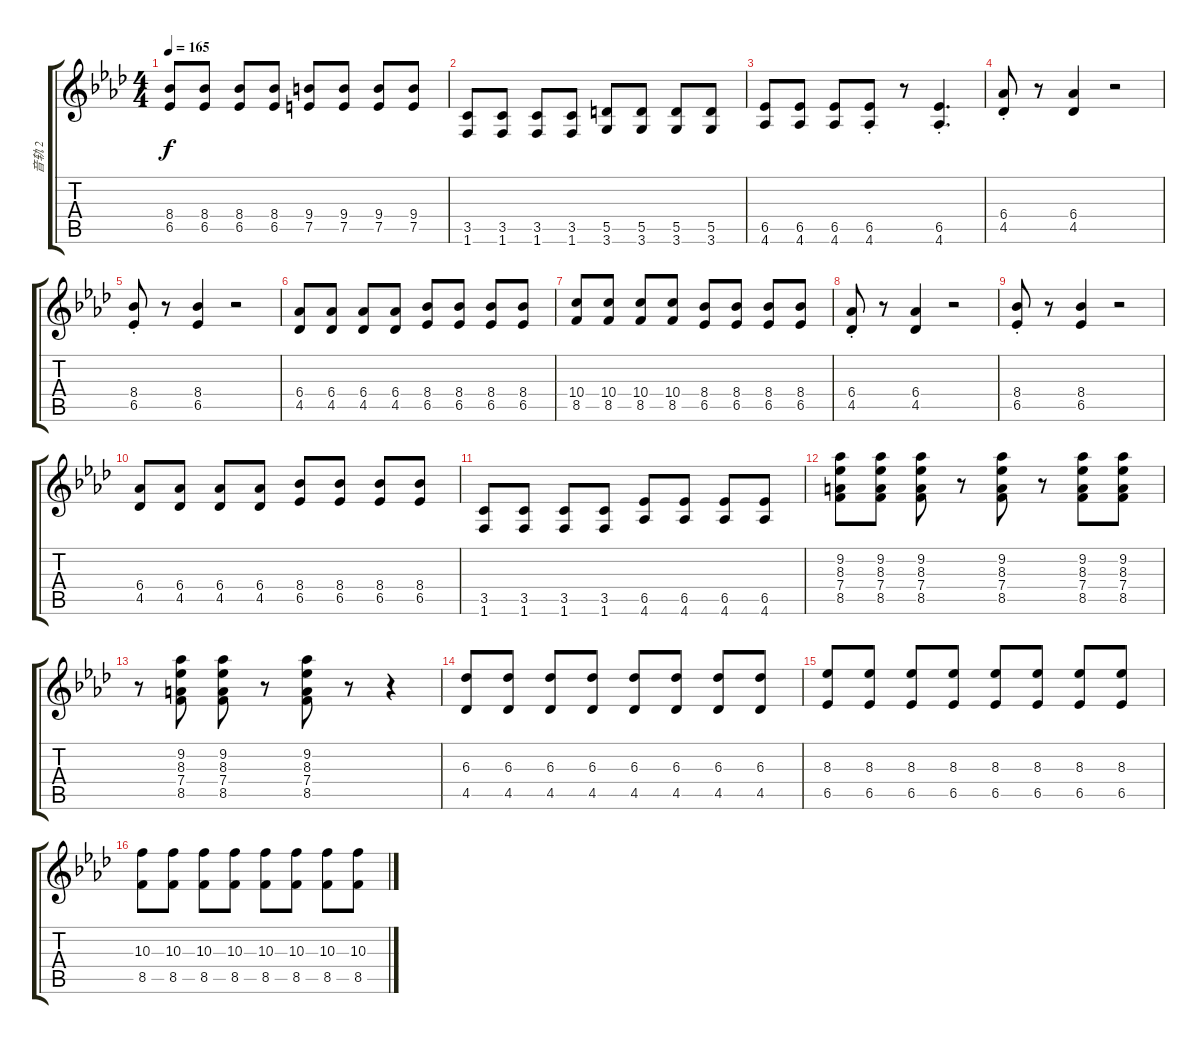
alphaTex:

\track ("音轨 2" "音轨 2") {instrument overdrivenguitar}
\staff {score tabs}
\tuning (E4 B3 G3 D3 A2 E2) {hide}
\ts (4 4)
\tempo 165
\clef g2
\ks ab
(8.4 6.5).8{dy f} (8.4 6.5).8 (8.4 6.5).8 (8.4 6.5).8 (9.4 7.5).8 (9.4 7.5).8 (9.4 7.5).8 (9.4 7.5).8 |
(3.5 1.6).8 (3.5 1.6).8 (3.5 1.6).8 (3.5 1.6).8 (5.5 3.6).8 (5.5 3.6).8 (5.5 3.6).8 (5.5 3.6).8 |
(6.5 4.6).8 (6.5 4.6).8 (6.5 4.6).8 (6.5{st} 4.6{st}).8 r.8 (6.5{st} 4.6{st}).4{d} |
(6.4{st} 4.5{st}).8 r.8 (6.4 4.5).4 r.2 |
(8.4{st} 6.5{st}).8 r.8 (8.4 6.5).4 r.2 |
(6.4 4.5).8 (6.4 4.5).8 (6.4 4.5).8 (6.4 4.5).8 (8.4 6.5).8 (8.4 6.5).8 (8.4 6.5).8 (8.4 6.5).8 |
(10.4 8.5).8 (10.4 8.5).8 (10.4 8.5).8 (10.4 8.5).8 (8.4 6.5).8 (8.4 6.5).8 (8.4 6.5).8 (8.4 6.5).8 |
(6.4{st} 4.5{st}).8 r.8 (6.4 4.5).4 r.2 |
(8.4{st} 6.5{st}).8 r.8 (8.4 6.5).4 r.2 |
(6.4 4.5).8 (6.4 4.5).8 (6.4 4.5).8 (6.4 4.5).8 (8.4 6.5).8 (8.4 6.5).8 (8.4 6.5).8 (8.4 6.5).8 |
(3.5 1.6).8 (3.5 1.6).8 (3.5 1.6).8 (3.5 1.6).8 (6.5 4.6).8 (6.5 4.6).8 (6.5 4.6).8 (6.5 4.6).8 |
(9.2 8.3 7.4 8.5).8 (9.2 8.3 7.4 8.5).8 (9.2 8.3 7.4 8.5).8 r.8 (9.2 8.3 7.4 8.5).8 r.8 (9.2 8.3 7.4 8.5).8 (9.2 8.3 7.4 8.5).8 |
r.8 (9.2 8.3 7.4 8.5).8 (9.2 8.3 7.4 8.5).8 r.8 (9.2 8.3 7.4 8.5).8 r.8 r.4 |
(6.3 4.5).8 (6.3 4.5).8 (6.3 4.5).8 (6.3 4.5).8 (6.3 4.5).8 (6.3 4.5).8 (6.3 4.5).8 (6.3 4.5).8 |
(8.3 6.5).8 (8.3 6.5).8 (8.3 6.5).8 (8.3 6.5).8 (8.3 6.5).8 (8.3 6.5).8 (8.3 6.5).8 (8.3 6.5).8 |
(10.3 8.5).8 (10.3 8.5).8 (10.3 8.5).8 (10.3 8.5).8 (10.3 8.5).8 (10.3 8.5).8 (10.3 8.5).8 (10.3 8.5).8
